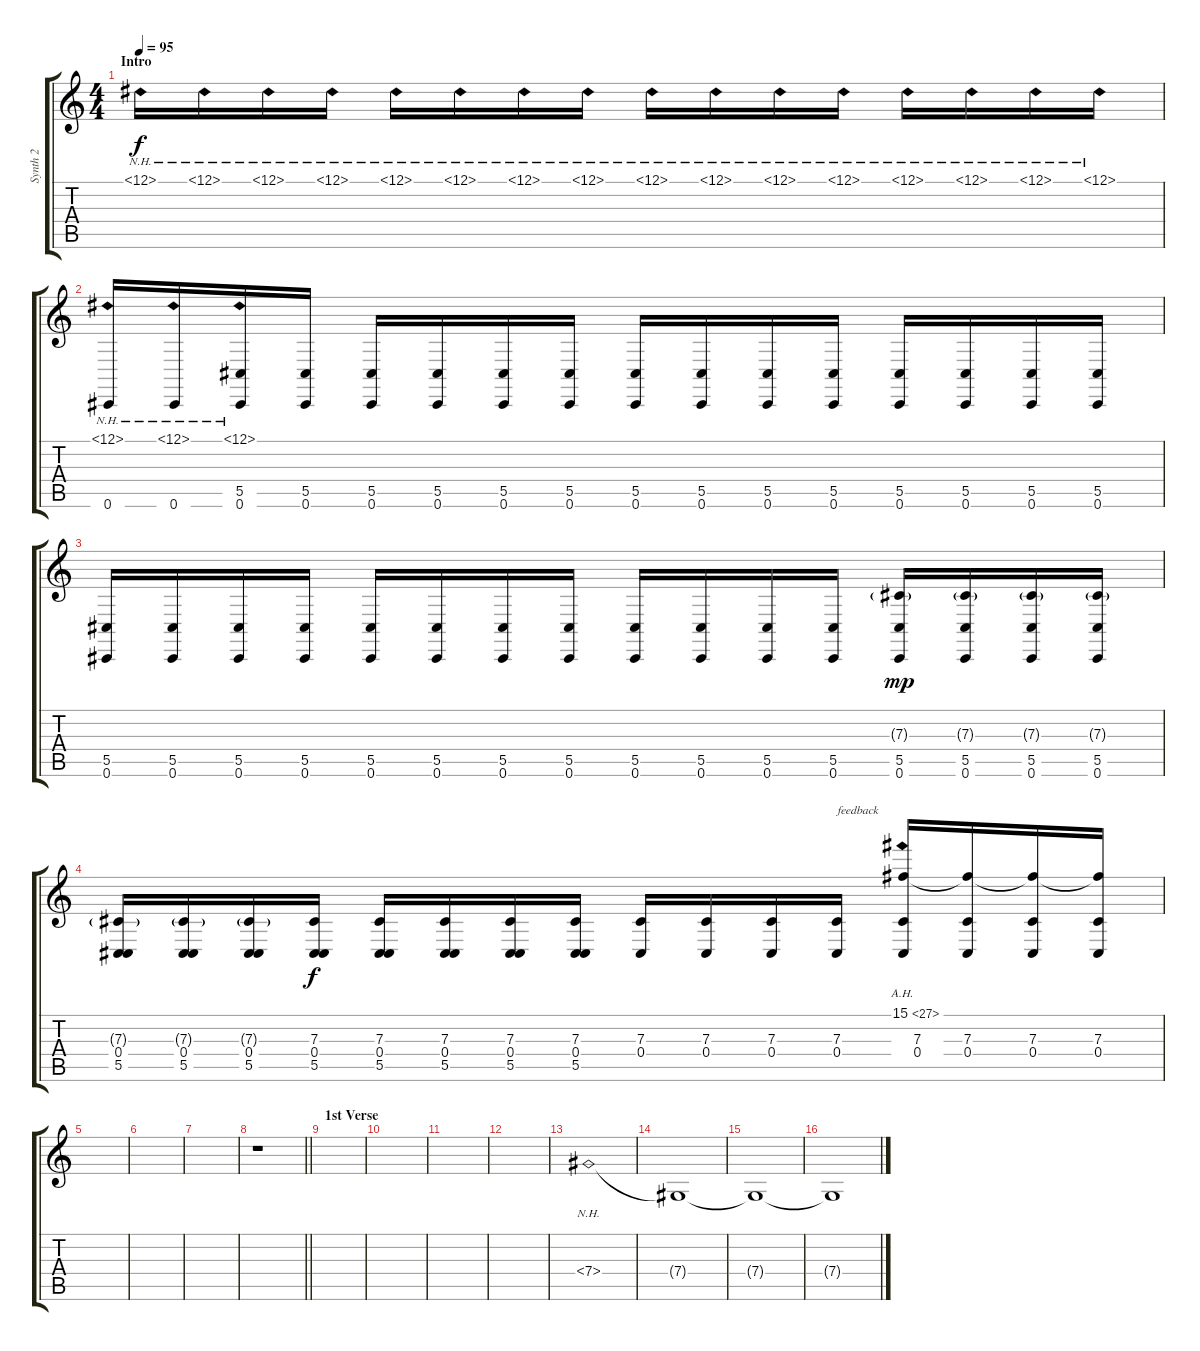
\track ("Synth 2" "Synth 2") {instrument synthvoice}
\staff {score tabs}
\tuning (Eb4 Bb3 Gb3 Db3 Ab2 Db2) {hide}
\ts (4 4)
\section ("" "Intro")
\tempo 95
\clef g2
\ks c
12.1{nh}.16{dy f volume 5 instrument synthvoice} 12.1{nh}.16 12.1{nh}.16 12.1{nh}.16 12.1{nh}.16 12.1{nh}.16 12.1{nh}.16 12.1{nh}.16 12.1{nh}.16 12.1{nh}.16 12.1{nh}.16 12.1{nh}.16 12.1{nh}.16 12.1{nh}.16 12.1{nh}.16 12.1{nh}.16 |
(12.1{nh} 0.6).16{volume 6} (12.1{nh} 0.6).16 (12.1{nh} 5.5 0.6).16 (5.5 0.6).16 (5.5 0.6).16{volume 7} (5.5 0.6).16 (5.5 0.6).16 (5.5 0.6).16 (5.5 0.6).16{volume 8} (5.5 0.6).16 (5.5 0.6).16 (5.5 0.6).16 (5.5 0.6).16{volume 9} (5.5 0.6).16 (5.5 0.6).16 (5.5 0.6).16 |
(5.5 0.6).16{volume 10} (5.5 0.6).16 (5.5 0.6).16 (5.5 0.6).16 (5.5 0.6).16{volume 11} (5.5 0.6).16 (5.5 0.6).16 (5.5 0.6).16 (5.5 0.6).16 (5.5 0.6).16 (5.5 0.6).16 (5.5 0.6).16 (7.3{g} 5.5 0.6).16{dy mp} (7.3{g} 5.5 0.6).16 (7.3{g} 5.5 0.6).16{volume 12} (7.3{g} 5.5 0.6).16 |
(7.3{g} 0.4 5.5).16 (7.3{g} 0.4 5.5).16 (7.3{g} 0.4 5.5).16 (7.3 0.4 5.5).16{dy f} (7.3 0.4 5.5).16 (7.3 0.4 5.5).16 (7.3 0.4 5.5).16 (7.3 0.4 5.5).16 (7.3 0.4).16 (7.3 0.4).16 (7.3 0.4).16 (7.3 0.4).16{txt "feedback"} (15.1{ah 12} 7.3 0.4).16 (15.1{t} 7.3 0.4).16 (15.1{t} 7.3 0.4).16 (15.1{t} 7.3 0.4).16 |
|
|
|
\barLineRight lightlight
r.1 |
\section ("" "1st Verse")
|
|
|
|
7.4{nh}.1{volume 5} |
7.4{t}.1 |
7.4{t}.1 |
7.4{t}.1
